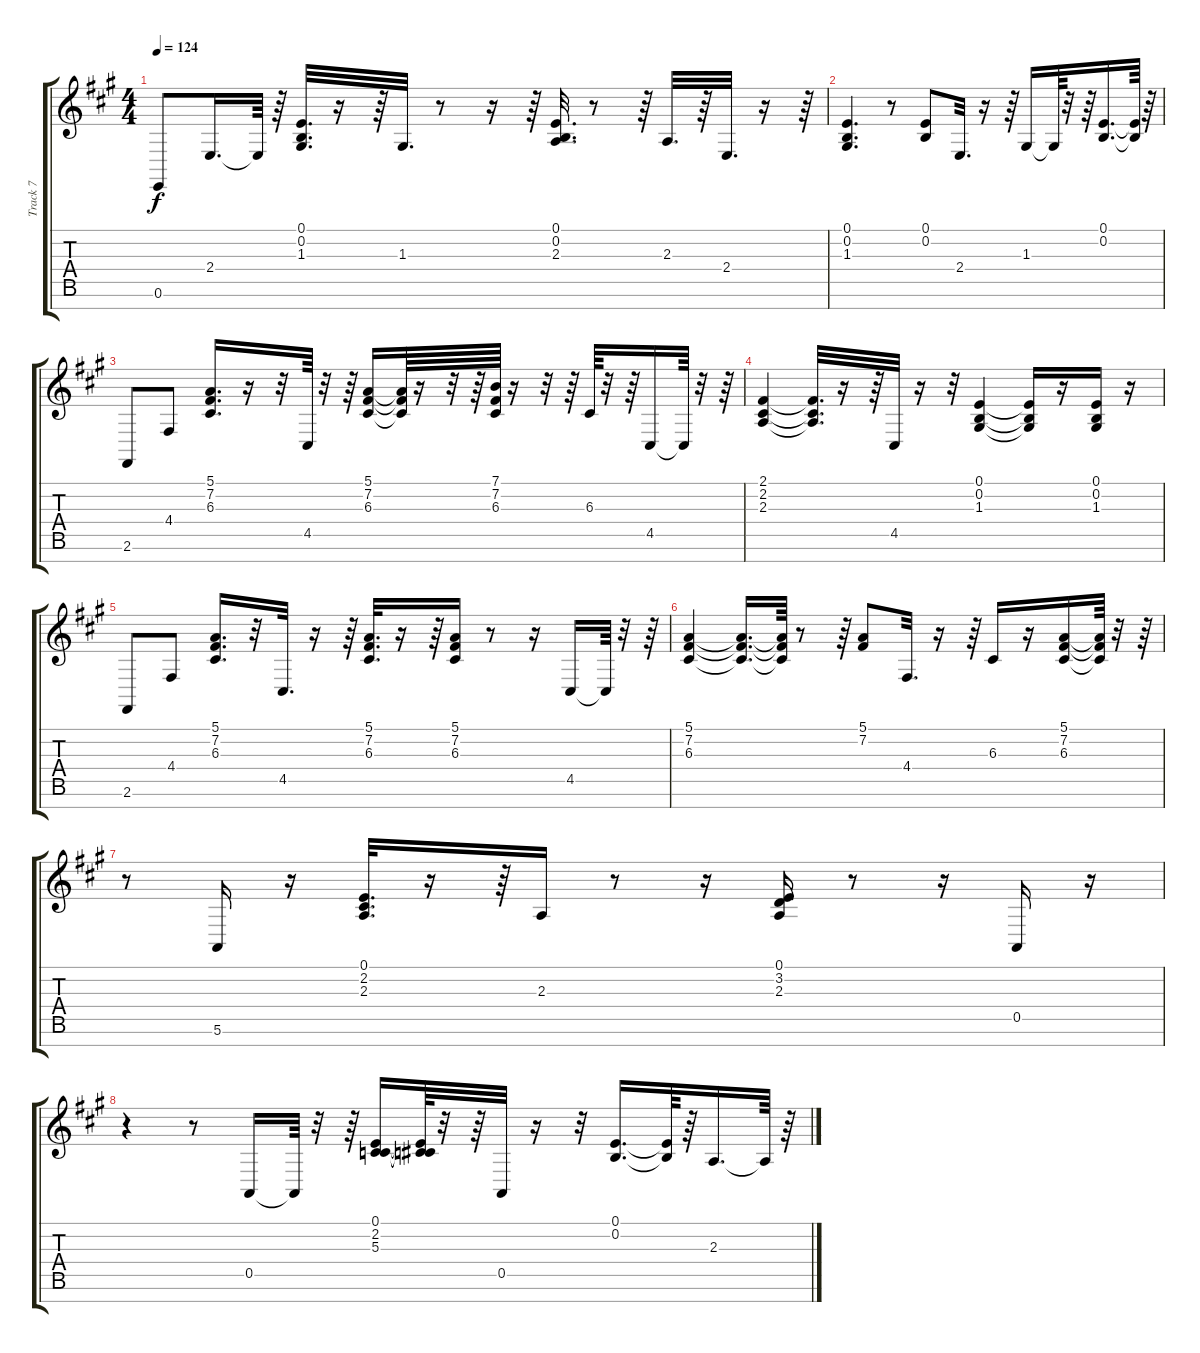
\track ("Track 7" "Track 7") {instrument percussiveorgan}
\staff {score tabs}
\tuning (E4 B3 G3 D3 A2 E2 B1) {hide}
\ts (4 4)
\tempo 124
\clef g2
\ks f#minor
0.6.8{dy f} 2.4.16{d} 2.4{t}.64 r.64 (0.1 0.2 1.3).32{d} r.16 r.64 1.3.32{d} r.8 r.16 r.64 (0.1 0.2 2.3).32{d} r.8 r.64 2.3.32{d} r.64 2.4.32{d} r.16 r.64 |
(0.1 0.2 1.3).4{d} r.8 (0.1 0.2).8 2.4.32{d} r.16 r.64 1.3.16 1.3{t}.64 r.32 r.64 (0.1 0.2).16{d} (0.1{t} 0.2{t}).64 r.64 |
2.6.8 4.4.8 (5.1 7.2 6.3).16{d} r.16 r.32 4.5.64 r.32 r.64 (5.1 7.2 6.3).16 (5.1{t} 7.2{t} 6.3{t}).64 r.16 r.32 r.64 (7.1 7.2 6.3).64 r.16 r.32 r.64 6.3.64 r.32 r.64 4.5.16 4.5{t}.64 r.32 r.64 |
(2.1 2.2 2.3).4 (2.1{t} 2.2{t} 2.3{t}).32{d} r.16 r.64 4.5.32 r.16 r.32 (0.1 0.2 1.3).4 (0.1{t} 0.2{t} 1.3{t}).16 r.16 (0.1 0.2 1.3).16 r.16 |
2.6.8 4.4.8 (5.1 7.2 6.3).16{d} r.32 4.5.32{d} r.16 r.64 (5.1 7.2 6.3).32{d} r.16 r.64 (5.1 7.2 6.3).16 r.8 r.16 4.5.16 4.5{t}.64 r.32 r.64 |
(5.1 7.2 6.3).4 (5.1{t} 7.2{t} 6.3{t}).16{d} (5.1{t} 7.2{t} 6.3{t}).64 r.8 r.64 (5.1 7.2).8 4.4.32{d} r.16 r.64 6.3.16 r.16 (5.1 7.2 6.3).16 (5.1{t} 7.2{t} 6.3{t}).64 r.32 r.64 |
r.8 5.6.16 r.16 (0.1 2.2 2.3).32{d} r.16 r.64 2.3.16 r.8 r.16 (0.1 3.2 2.3).16 r.8 r.16 0.5.16 r.16 |
r.4 r.8 0.5.16 0.5{t}.64 r.32 r.64 (0.1 2.2 5.3).16 (0.1{t} 2.2{t} 5.3{t}).64 r.32 r.64 0.5.32 r.16 r.32 (0.1 0.2).16{d} (0.1{t} 0.2{t}).64 r.64 2.3.16{d} 2.3{t}.64 r.64
